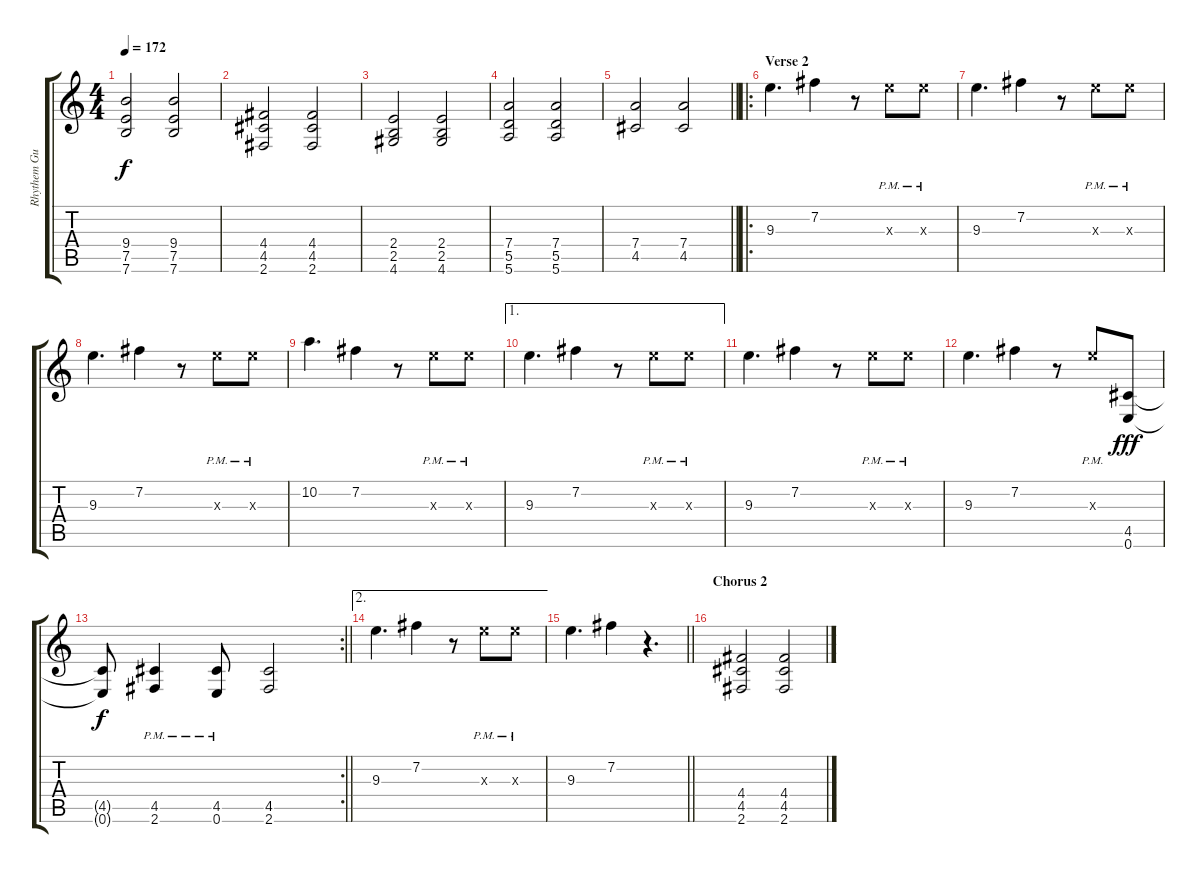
\track ("Rhythem Guitar" "Rhythem Gu") {instrument distortionguitar}
\staff {score tabs}
\tuning (E4 B3 G3 D3 A2 E2) {hide}
\ts (4 4)
\tempo 172
\clef g2
\ks c
(9.4 7.5 7.6).2{dy f} (9.4 7.5 7.6).2 |
(4.4 4.5 2.6).2 (4.4 4.5 2.6).2 |
(2.4 2.5 4.6).2 (2.4 2.5 4.6).2 |
(7.4 5.5 5.6).2 (7.4 5.5 5.6).2 |
\barLineRight lightlight
(7.4 4.5).2 (7.4 4.5).2 |
\ro
\section ("" "Verse 2")
9.3.4{d volume 10 instrument electricguitarjazz} 7.2.4 r.8 9.3{pm x}.8 9.3{pm x}.8 |
9.3.4{d} 7.2.4 r.8 9.3{pm x}.8 9.3{pm x}.8 |
9.3.4{d} 7.2.4 r.8 9.3{pm x}.8 9.3{pm x}.8 |
10.2.4{d} 7.2.4 r.8 9.3{pm x}.8 9.3{pm x}.8 |
\ae 1
9.3.4{d instrument electricguitarjazz} 7.2.4 r.8 9.3{pm x}.8 9.3{pm x}.8 |
9.3.4{d} 7.2.4 r.8 9.3{pm x}.8 9.3{pm x}.8 |
9.3.4{d} 7.2.4 r.8 9.3{pm x}.8 (4.5 0.6).8{dy fff instrument distortionguitar} |
\rc 2
\barLineRight lightlight
(4.5{t} 0.6{t}).8{dy f} (4.5{pm} 2.6{pm}).4 (4.5{pm} 0.6{pm}).8 (4.5 2.6).2 |
\ae 2
9.3.4{d instrument electricguitarmuted} 7.2.4 r.8 9.3{pm x}.8 9.3{pm x}.8 |
\barLineRight lightlight
9.3.4{d} 7.2.4 r.4{d} |
\section ("" "Chorus 2")
(4.4 4.5 2.6).2{instrument distortionguitar} (4.4 4.5 2.6).2
